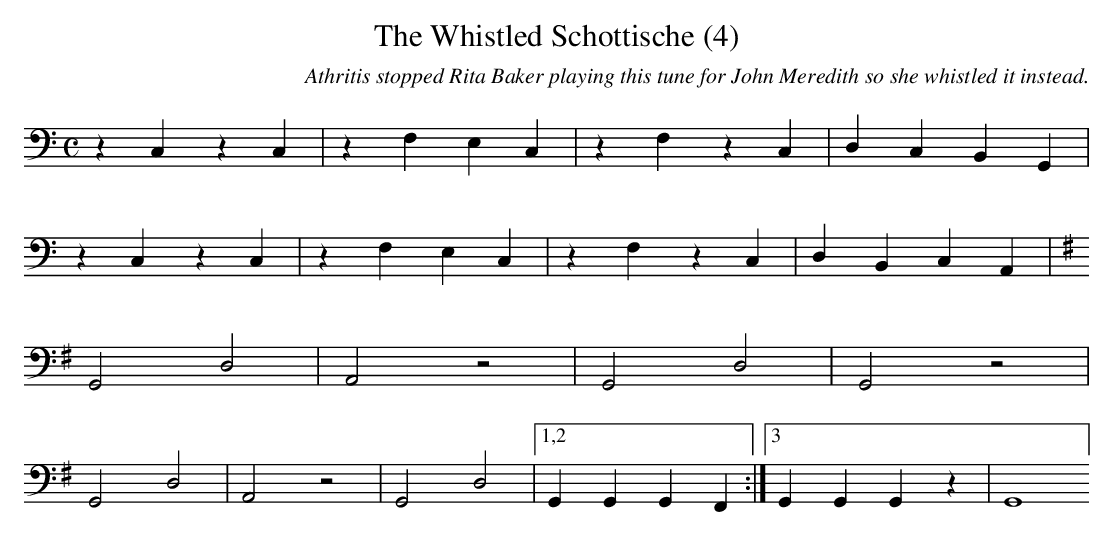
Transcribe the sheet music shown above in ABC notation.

X:1
T:Whistled Schottische (4), The
C:Athritis stopped Rita Baker playing this tune for John Meredith so she whistled it instead.
M:C
L:1/8
K:C
z2C,2z2C,2|z2F,2E,2C,2|z2F,2z2C,2|D,2C,2B,,2G,,2|
z2C,2z2C,2|z2F,2E,2C,2|z2F,2z2C,2|D,2B,,2C,2A,,2|
K:G
G,,4D,4|A,,4z4|G,,4D,4|G,,4z4|
G,,4D,4|A,,4z4|G,,4D,4|[1,2G,,2G,,2G,,2F,,2:|3G,,2G,,2G,,2z2|G,,8]
